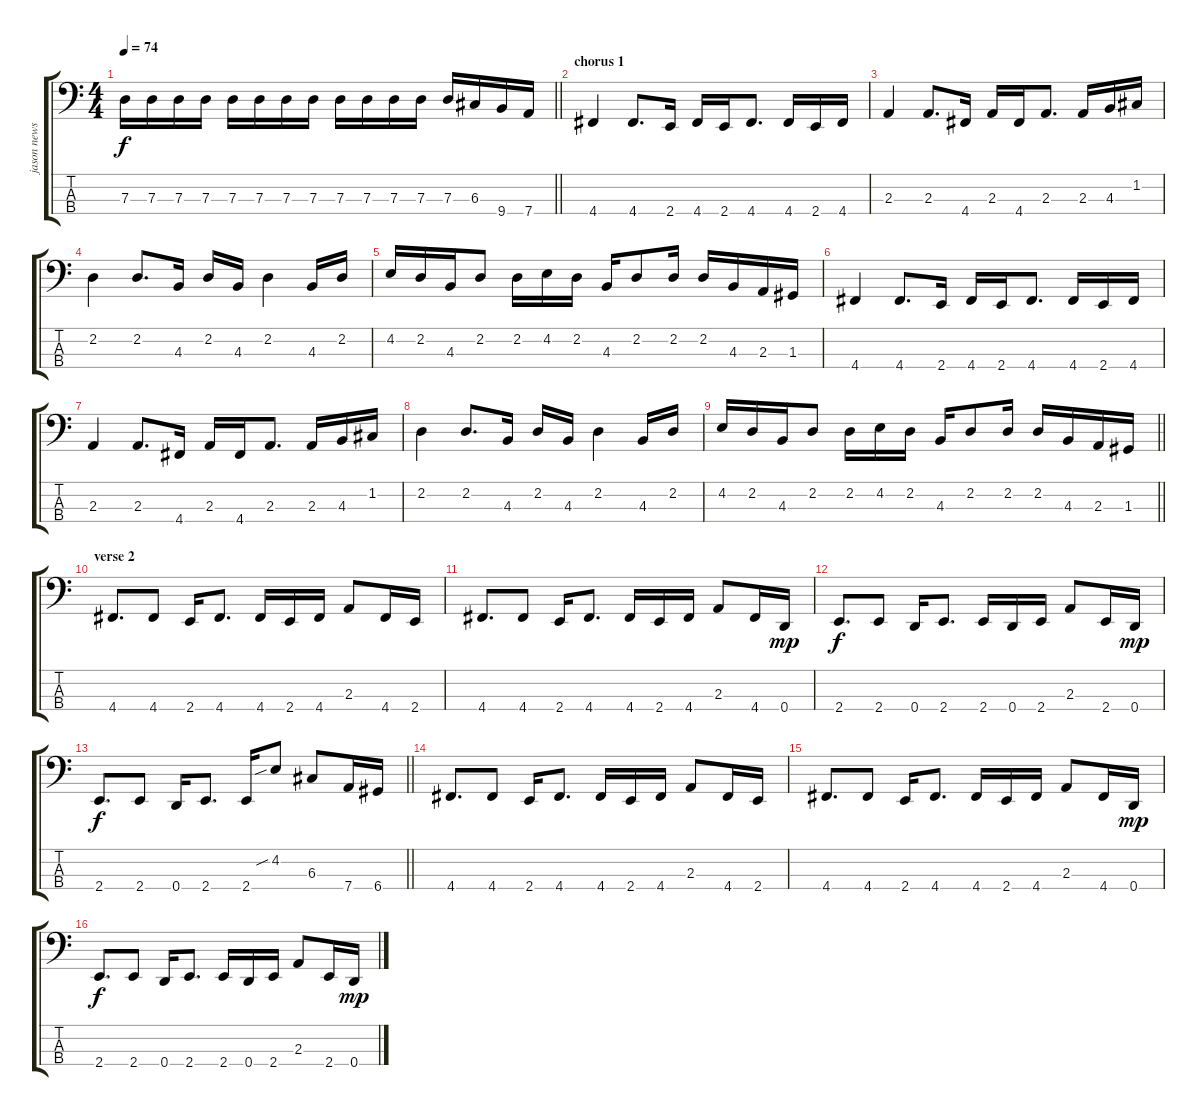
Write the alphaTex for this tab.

\track ("jason newsted - bass" "jason news") {instrument electricbassfinger}
\staff {score tabs}
\tuning (F2 C2 G1 D1) {hide}
\ts (4 4)
\tempo 74
\clef f4
\barLineRight lightlight
\ks c
7.3.16{dy f} 7.3.16 7.3.16 7.3.16 7.3.16 7.3.16 7.3.16 7.3.16 7.3.16 7.3.16 7.3.16 7.3.16 7.3.16 6.3.16 9.4.16 7.4.16 |
\section ("" "chorus 1")
4.4.4 4.4.8{d} 2.4.16 4.4.16 2.4.16 4.4.8{d} 4.4.16 2.4.16 4.4.16 |
2.3.4 2.3.8{d} 4.4.16 2.3.16 4.4.16 2.3.8{d} 2.3.16 4.3.16 1.2.16 |
2.2.4 2.2.8{d} 4.3.16 2.2.16 4.3.16 2.2.4 4.3.16 2.2.16 |
4.2.16 2.2.16 4.3.16 2.2.8 2.2.16 4.2.16 2.2.16 4.3.16 2.2.8 2.2.16 2.2.16 4.3.16 2.3.16 1.3.16 |
4.4.4 4.4.8{d} 2.4.16 4.4.16 2.4.16 4.4.8{d} 4.4.16 2.4.16 4.4.16 |
2.3.4 2.3.8{d} 4.4.16 2.3.16 4.4.16 2.3.8{d} 2.3.16 4.3.16 1.2.16 |
2.2.4 2.2.8{d} 4.3.16 2.2.16 4.3.16 2.2.4 4.3.16 2.2.16 |
\barLineRight lightlight
4.2.16 2.2.16 4.3.16 2.2.8 2.2.16 4.2.16 2.2.16 4.3.16 2.2.8 2.2.16 2.2.16 4.3.16 2.3.16 1.3.16 |
\section ("" "verse 2")
4.4.8{d} 4.4.8 2.4.16 4.4.8{d} 4.4.16 2.4.16 4.4.16 2.3.8 4.4.16 2.4.16 |
4.4.8{d} 4.4.8 2.4.16 4.4.8{d} 4.4.16 2.4.16 4.4.16 2.3.8 4.4.16 0.4.16{dy mp} |
2.4.8{d dy f} 2.4.8 0.4.16 2.4.8{d} 2.4.16 0.4.16 2.4.16 2.3.8 2.4.16 0.4.16{dy mp} |
\barLineRight lightlight
2.4.8{d dy f} 2.4.8 0.4.16 2.4.8{d} 2.4.16 4.2{sib}.8 6.3.8 7.4.16 6.4.16 |
4.4.8{d} 4.4.8 2.4.16 4.4.8{d} 4.4.16 2.4.16 4.4.16 2.3.8 4.4.16 2.4.16 |
4.4.8{d} 4.4.8 2.4.16 4.4.8{d} 4.4.16 2.4.16 4.4.16 2.3.8 4.4.16 0.4.16{dy mp} |
2.4.8{d dy f} 2.4.8 0.4.16 2.4.8{d} 2.4.16 0.4.16 2.4.16 2.3.8 2.4.16 0.4.16{dy mp}
